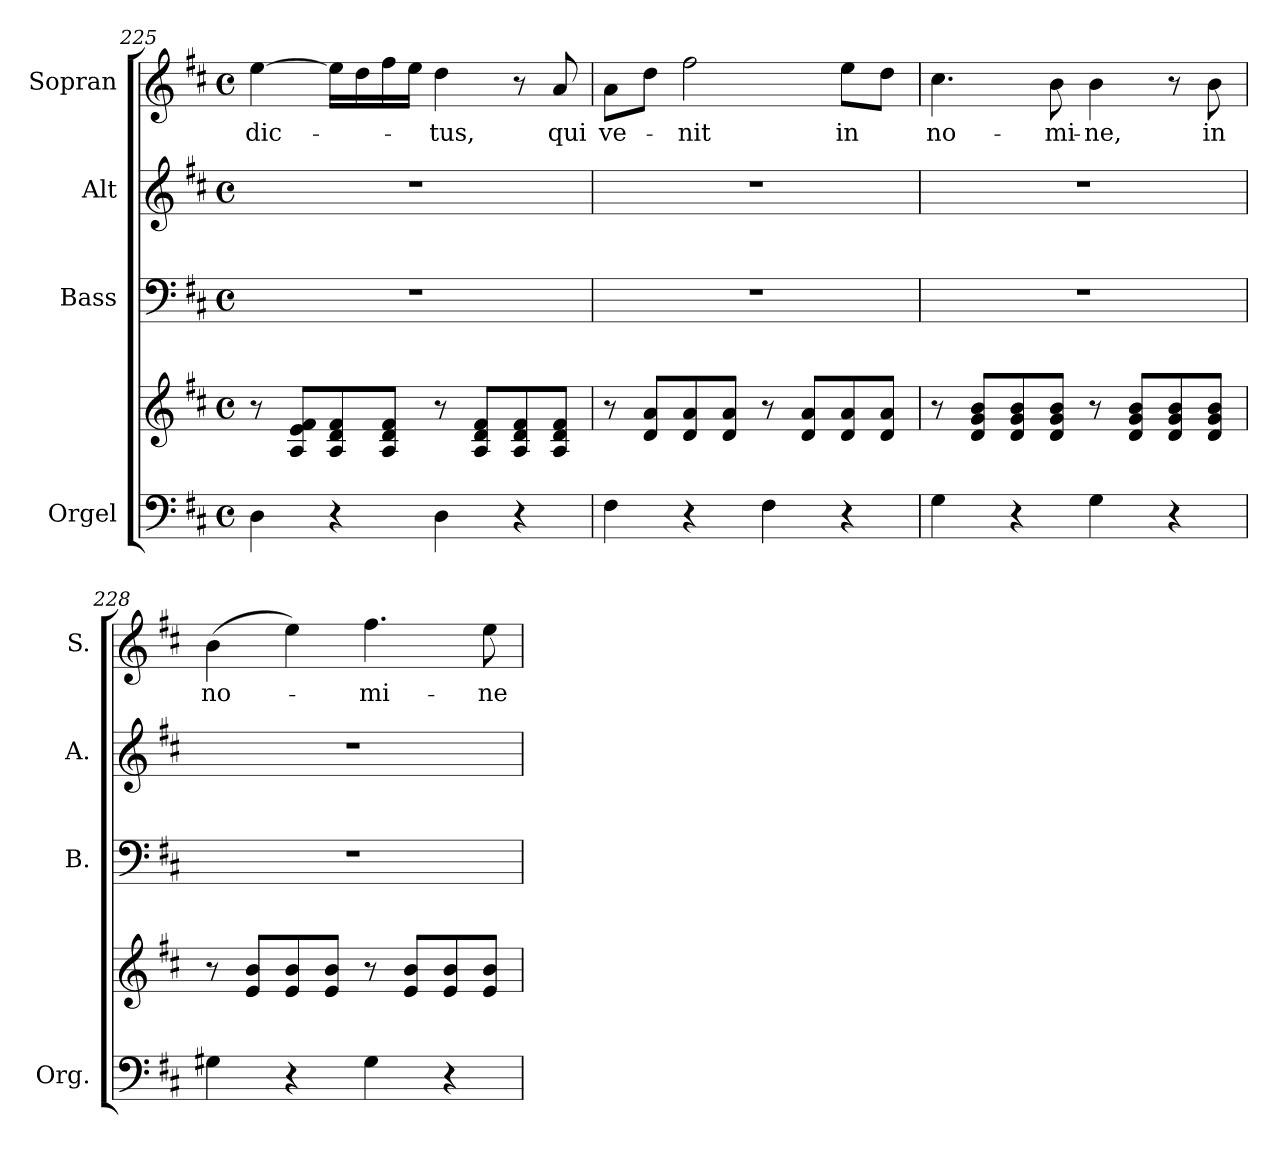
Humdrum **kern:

**kern	**kern	**kern	**kern	**kern	**text
*part4	*part4	*part3	*part2	*part1	*part1
*staff5	*staff4	*staff3	*staff2	*staff1	*staff1
*I"Orgel	*	*I"Bass	*I"Alt	*I"Sopran	*
*I'Org.	*	*I'B.	*I'A.	*I'S.	*
*clefF4	*clefG2	*clefF4	*clefG2	*clefG2	*
*k[f#c#]	*k[f#c#]	*k[f#c#]	*k[f#c#]	*k[f#c#]	*
*D:	*D:	*D:	*D:	*D:	*
*M4/4	*M4/4	*M4/4	*M4/4	*M4/4	*
*met(c)	*met(c)	*met(c)	*met(c)	*met(c)	*
=225	=225	=225	=225	=225	=225
!	!	!	!	!	!LO:LY:b
4D\	8r	1r	1r	[4ee\	-dic-
.	8A/ 8e/ 8f#/L	.	.	.	.
4r	8A/ 8d/ 8f#/	.	.	16ee\LL]	.
.	.	.	.	16dd\	.
.	8A/ 8d/ 8f#/J	.	.	16ff#\	.
.	.	.	.	16ee\JJ	.
!	!	!	!	!	!LO:LY:b
4D\	8r	.	.	4dd\	-tus,
.	8A/ 8d/ 8f#/L	.	.	.	.
4r	8A/ 8d/ 8f#/	.	.	8r	.
!	!	!	!	!	!LO:LY:b
.	8A/ 8d/ 8f#/J	.	.	8a/	qui
!!LO:PB:g=z
=226	=226	=226	=226	=226	=226
!	!	!	!	!	!LO:LY:b
4F#\	8r	1r	1r	8a\L	ve-
.	8d/ 8a/L	.	.	8dd\J	.
!	!	!	!	!	!LO:LY:b
4r	8d/ 8a/	.	.	2ff#\	-nit
.	8d/ 8a/J	.	.	.	.
4F#\	8r	.	.	.	.
.	8d/ 8a/L	.	.	.	.
!	!	!	!	!	!LO:LY:b
4r	8d/ 8a/	.	.	8ee\L	in
.	8d/ 8a/J	.	.	8dd\J	.
=227	=227	=227	=227	=227	=227
!	!	!	!	!	!LO:LY:b
4G\	8r	1r	1r	4.cc#\	no-
.	8d/ 8g/ 8b/L	.	.	.	.
4r	8d/ 8g/ 8b/	.	.	.	.
!	!	!	!	!	!LO:LY:b
.	8d/ 8g/ 8b/J	.	.	8b\	-mi-
!	!	!	!	!	!LO:LY:b
4G\	8r	.	.	4b\	-ne,
.	8d/ 8g/ 8b/L	.	.	.	.
4r	8d/ 8g/ 8b/	.	.	8r	.
!	!	!	!	!	!LO:LY:b
.	8d/ 8g/ 8b/J	.	.	8b\	in
=228	=228	=228	=228	=228	=228
!	!	!	!	!	!LO:LY:b
4G#X\	8r	1r	1r	(>4b\	no-
.	8e/ 8b/L	.	.	.	.
4r	8e/ 8b/	.	.	4ee\)	.
.	8e/ 8b/J	.	.	.	.
!	!	!	!	!	!LO:LY:b
4G#\	8r	.	.	4.ff#\	-mi-
.	8e/ 8b/L	.	.	.	.
4r	8e/ 8b/	.	.	.	.
!	!	!	!	!	!LO:LY:b
.	8e/ 8b/J	.	.	8ee\	-ne
=	=	=	=	=	=
*-	*-	*-	*-	*-	*-
